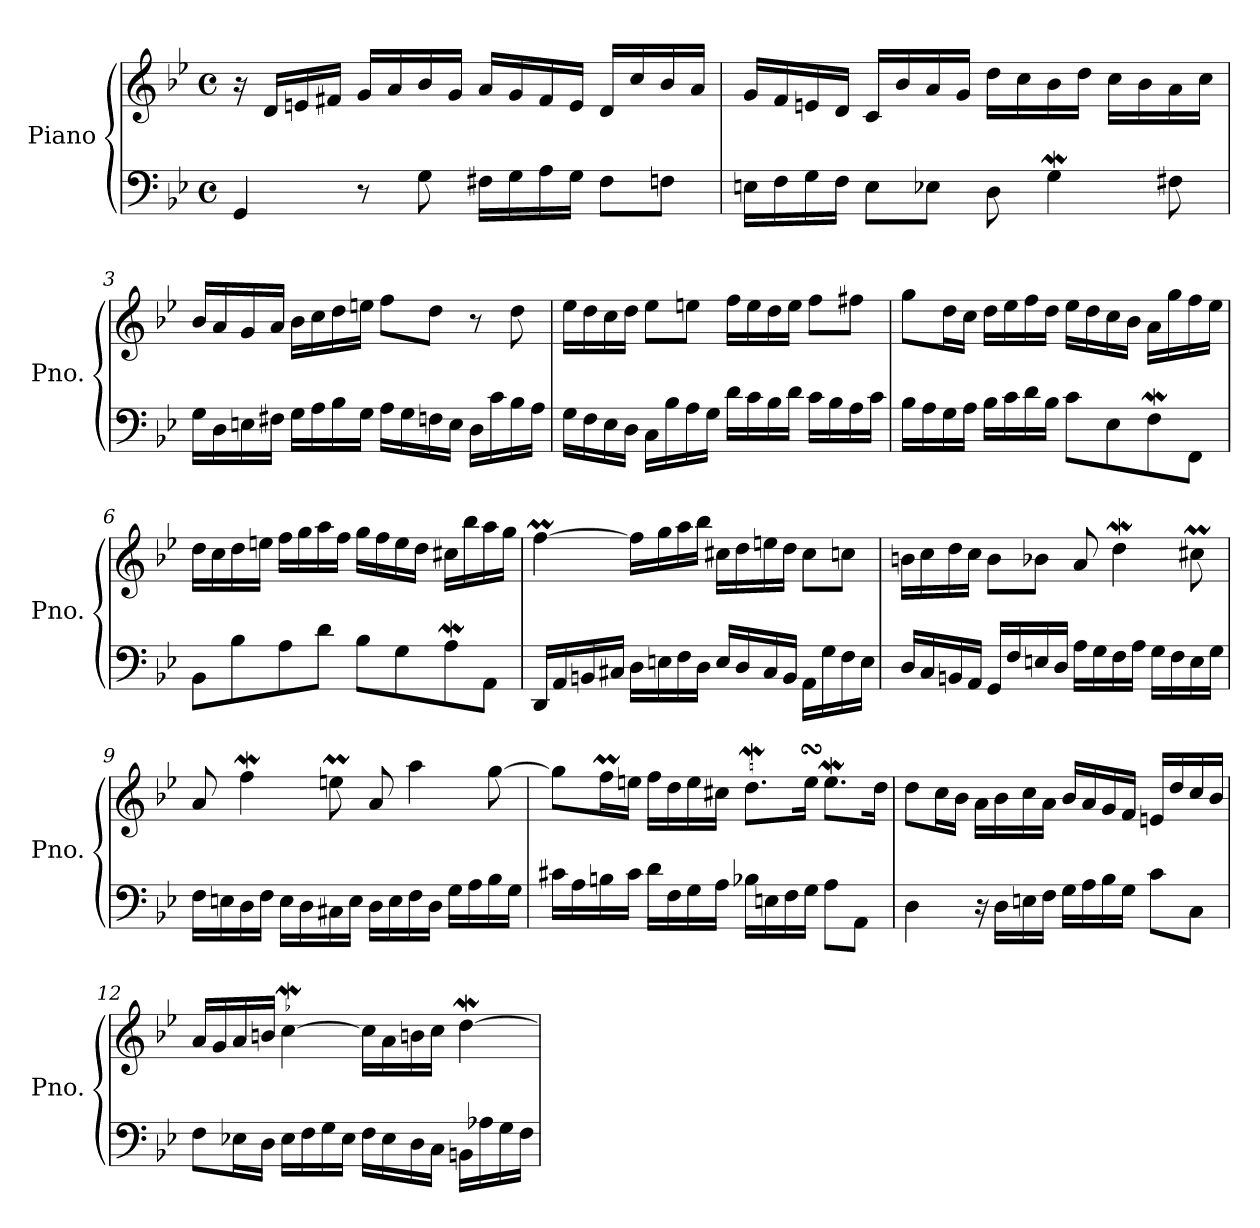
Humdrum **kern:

**kern	**kern
*part1	*part1
*staff2	*staff1
*I"Piano	*
*I'Pno.	*
*clefF4	*clefG2
*k[b-e-]	*k[b-e-]
*M4/4	*M4/4
*met(c)	*met(c)
*MM110	*MM110
=1	=1
4GG/	16r
.	16d/LL
.	16en/
.	16f#X/JJ
8r	16g/LL
.	16a/
8G\	16b-/
.	16g/JJ
16F#X\LL	16a/LL
16G\	16g/
16A\	16f#/
16G\JJ	16e/JJ
8F#\L	16d/LL
.	16cc/
8Fn\J	16b-/
.	16a/JJ
=2	=2
16En\LL	16g/LL
16F\	16f/
16G\	16en/
16F\JJ	16d/JJ
8E\L	16c/LL
.	16b-/
8E-X\J	16a/
.	16g/JJ
8D\	16dd\LL
.	16cc\
4GW\	16b-\
.	16dd\JJ
.	16cc\LL
.	16b-\
8F#X\	16a\
.	16cc\JJ
=3	=3
16G\LL	16b-/LL
16D\	16a/
16En\	16g/
16F#X\JJ	16a/JJ
16G\LL	16b-\LL
16A\	16cc\
16B-\	16dd\
16G\JJ	16een\JJ
16A\LL	8ff\L
16G\	.
16Fn\	8dd\J
16E\JJ	.
16D\LL	8r
16c\	.
16B-\	8dd\
16A\JJ	.
!!LO:LB:g=z
=4	=4
16G\LL	16ee-\LL
16F\	16dd\
16E-\	16cc\
16D\JJ	16dd\JJ
16C\LL	8ee-\L
16B-\	.
16A\	8een\J
16G\JJ	.
16d\LL	16ff\LL
16c\	16ee\
16B-\	16dd\
16d\JJ	16ee\JJ
16c\LL	8ff\L
16B-\	.
16A\	8ff#X\J
16c\JJ	.
=5	=5
16B-\LL	8gg\L
16A\	.
16G\	16dd\L
16A\JJ	16cc\JJ
16B-\LL	16dd\LL
16c\	16ee-\
16d\	16ff\
16B-\JJ	16dd\JJ
8c\L	16ee-\LL
.	16dd\
8E-\	16cc\
.	16b-\JJ
8FW\	16a\LL
.	16gg\
8FF\J	16ff\
.	16ee-\JJ
=6	=6
8BB-\L	16dd\LL
.	16cc\
8B-\	16dd\
.	16een\JJ
8A\	16ff\LL
.	16gg\
8d\J	16aa\
.	16ff\JJ
8B-\L	16gg\LL
.	16ff\
8G\	16ee\
.	16dd\JJ
8AW\	16cc#X\LL
.	16bb-\
8AA\J	16aa\
.	16gg\JJ
=7	=7
16DD/LL	[4ffM\
16AA/	.
16BBn/	.
16C#X/JJ	.
16D\LL	16ff\LL]
16En\	16gg\
16F\	16aa\
16D\JJ	16bb-\JJ
16E/LL	16cc#X\LL
16D/	16dd\
16C#/	16een\
16BB/JJ	16dd\JJ
16AA\LL	8cc#\L
16G\	.
16F\	8ccn\J
16E\JJ	.
!!LO:LB:g=z
=8	=8
16D/LL	16bn\LL
16C/	16cc\
16BBn/	16dd\
16AA/JJ	16cc\JJ
16GG/LL	8b\L
16F/	.
16En/	8b-X\J
16D/JJ	.
16A\LL	8a/
16G\	.
16F\	4ddW\
16A\JJ	.
16G\LL	.
16F\	.
16E\	8cc#Xm\
16G\JJ	.
=9	=9
16F\LL	8a/
16En\	.
16D\	4ffW\
16F\JJ	.
16E\LL	.
16D\	.
16C#X\	8eenm\
16E\JJ	.
16D\LL	8a/
16E\	.
16F\	4aa\
16D\JJ	.
16G\LL	.
16A\	.
16B-\	[8gg\
16G\JJ	.
=10	=10
16c#X\LL	8gg\L]
16A\	.
16Bn\	16ffM\L
16c#\JJ	16een\JJ
16d\LL	16ff\LL
16F\	16dd\
16G\	16ee\
16A\JJ	16cc#X\JJ
16B-X\LL	8.ddW\L
16En\	.
16F\	.
16G\JJ	16eesSsS\Jk
8A\L	8.eeW\L
8AA\J	.
.	16dd\Jk
=11	=11
4D\	8dd\L
.	16cc\L
.	16b-\JJ
16r	16a\LL
16D\LL	16b-\
16En\	16cc\
16F\JJ	16a\JJ
16G\LL	16b-/LL
16A\	16a/
16B-\	16g/
16G\JJ	16f/JJ
8c\L	16en/LL
.	16dd/
8C\J	16cc/
.	16b-/JJ
!!LO:LB:g=z
=12	=12
8F\L	16a/LL
.	16g/
16E-X\L	16a/
16D\JJ	16bn/JJ
16E-\LL	[4ccW\
16F\	.
16G\	.
16E-\JJ	.
16F\LL	16cc\LL]
16E-\	16a\
16D\	16b\
16C\JJ	16cc\JJ
16BBn\LL	[4ddW\
16A-X\	.
16G\	.
16F\JJ	.
=	=
*-	*-
